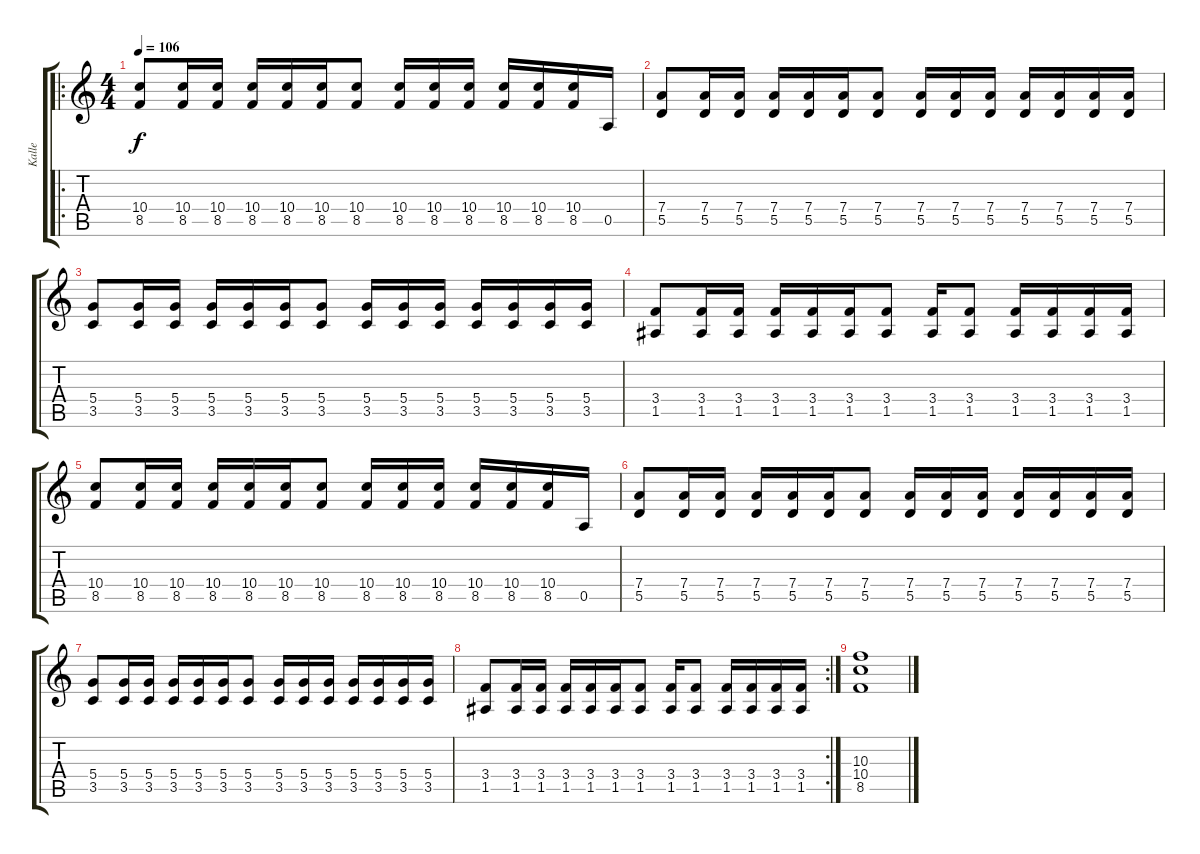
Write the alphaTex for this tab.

\track ("Kalle" "Kalle") {instrument distortionguitar}
\staff {score tabs}
\tuning (E4 B3 G3 D3 A2 E2) {hide}
\ro
\ts (4 4)
\tempo 106
\clef g2
\ks c
(10.4 8.5).8{dy f} (10.4 8.5).16 (10.4 8.5).16 (10.4 8.5).16 (10.4 8.5).16 (10.4 8.5).16 (10.4 8.5).8 (10.4 8.5).16 (10.4 8.5).16 (10.4 8.5).16 (10.4 8.5).16 (10.4 8.5).16 (10.4 8.5).16 0.5.16 |
(7.4 5.5).8 (7.4 5.5).16 (7.4 5.5).16 (7.4 5.5).16 (7.4 5.5).16 (7.4 5.5).16 (7.4 5.5).8 (7.4 5.5).16 (7.4 5.5).16 (7.4 5.5).16 (7.4 5.5).16 (7.4 5.5).16 (7.4 5.5).16 (7.4 5.5).16 |
(5.4 3.5).8 (5.4 3.5).16 (5.4 3.5).16 (5.4 3.5).16 (5.4 3.5).16 (5.4 3.5).16 (5.4 3.5).8 (5.4 3.5).16 (5.4 3.5).16 (5.4 3.5).16 (5.4 3.5).16 (5.4 3.5).16 (5.4 3.5).16 (5.4 3.5).16 |
(3.4 1.5).8 (3.4 1.5).16 (3.4 1.5).16 (3.4 1.5).16 (3.4 1.5).16 (3.4 1.5).16 (3.4 1.5).8 (3.4 1.5).16 (3.4 1.5).8 (3.4 1.5).16 (3.4 1.5).16 (3.4 1.5).16 (3.4 1.5).16 |
(10.4 8.5).8 (10.4 8.5).16 (10.4 8.5).16 (10.4 8.5).16 (10.4 8.5).16 (10.4 8.5).16 (10.4 8.5).8 (10.4 8.5).16 (10.4 8.5).16 (10.4 8.5).16 (10.4 8.5).16 (10.4 8.5).16 (10.4 8.5).16 0.5.16 |
(7.4 5.5).8 (7.4 5.5).16 (7.4 5.5).16 (7.4 5.5).16 (7.4 5.5).16 (7.4 5.5).16 (7.4 5.5).8 (7.4 5.5).16 (7.4 5.5).16 (7.4 5.5).16 (7.4 5.5).16 (7.4 5.5).16 (7.4 5.5).16 (7.4 5.5).16 |
(5.4 3.5).8 (5.4 3.5).16 (5.4 3.5).16 (5.4 3.5).16 (5.4 3.5).16 (5.4 3.5).16 (5.4 3.5).8 (5.4 3.5).16 (5.4 3.5).16 (5.4 3.5).16 (5.4 3.5).16 (5.4 3.5).16 (5.4 3.5).16 (5.4 3.5).16 |
\rc 2
(3.4 1.5).8 (3.4 1.5).16 (3.4 1.5).16 (3.4 1.5).16 (3.4 1.5).16 (3.4 1.5).16 (3.4 1.5).8 (3.4 1.5).16 (3.4 1.5).8 (3.4 1.5).16 (3.4 1.5).16 (3.4 1.5).16 (3.4 1.5).16 |
(10.3 10.4 8.5).1
